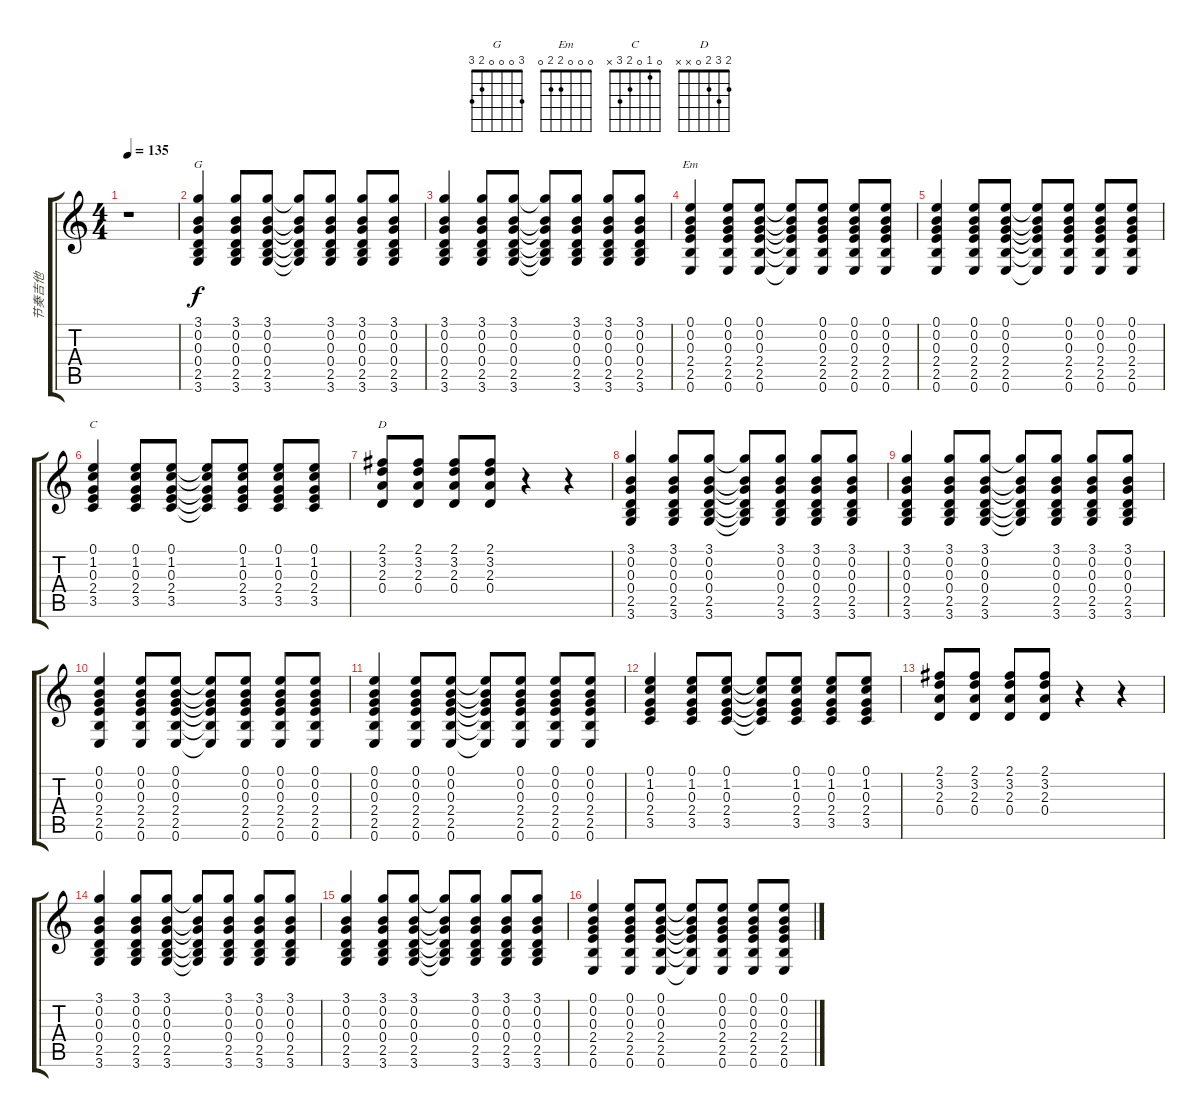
\track ("节奏吉他" "节奏吉他") {instrument electricguitarclean}
\staff {score tabs}
\tuning (E4 B3 G3 D3 A2 E2) {hide}
\chord ("G" 3 0 0 0 2 3)
\chord ("Em" 0 0 0 2 2 0)
\chord ("C" 0 1 0 2 3 x)
\chord ("D" 2 3 2 0 x x)
\ts (4 4)
\tempo 135
\clef g2
\ks c
r.1{dy f instrument electricguitarclean} |
(3.1 0.2 0.3 0.4 2.5 3.6).4{ch "G"} (3.1 0.2 0.3 0.4 2.5 3.6).8 (3.1 0.2 0.3 0.4 2.5 3.6).8 (3.1{t} 0.2{t} 0.3{t} 0.4{t} 2.5{t} 3.6{t}).8 (3.1 0.2 0.3 0.4 2.5 3.6).8 (3.1 0.2 0.3 0.4 2.5 3.6).8 (3.1 0.2 0.3 0.4 2.5 3.6).8 |
(3.1 0.2 0.3 0.4 2.5 3.6).4 (3.1 0.2 0.3 0.4 2.5 3.6).8 (3.1 0.2 0.3 0.4 2.5 3.6).8 (3.1{t} 0.2{t} 0.3{t} 0.4{t} 2.5{t} 3.6{t}).8 (3.1 0.2 0.3 0.4 2.5 3.6).8 (3.1 0.2 0.3 0.4 2.5 3.6).8 (3.1 0.2 0.3 0.4 2.5 3.6).8 |
(0.1 0.2 0.3 2.4 2.5 0.6).4{ch "Em"} (0.1 0.2 0.3 2.4 2.5 0.6).8 (0.1 0.2 0.3 2.4 2.5 0.6).8 (0.1{t} 0.2{t} 0.3{t} 2.4{t} 2.5{t} 0.6{t}).8 (0.1 0.2 0.3 2.4 2.5 0.6).8 (0.1 0.2 0.3 2.4 2.5 0.6).8 (0.1 0.2 0.3 2.4 2.5 0.6).8 |
(0.1 0.2 0.3 2.4 2.5 0.6).4 (0.1 0.2 0.3 2.4 2.5 0.6).8 (0.1 0.2 0.3 2.4 2.5 0.6).8 (0.1{t} 0.2{t} 0.3{t} 2.4{t} 2.5{t} 0.6{t}).8 (0.1 0.2 0.3 2.4 2.5 0.6).8 (0.1 0.2 0.3 2.4 2.5 0.6).8 (0.1 0.2 0.3 2.4 2.5 0.6).8 |
(0.1 1.2 0.3 2.4 3.5).4{ch "C"} (0.1 1.2 0.3 2.4 3.5).8 (0.1 1.2 0.3 2.4 3.5).8 (0.1{t} 1.2{t} 0.3{t} 2.4{t} 3.5{t}).8 (0.1 1.2 0.3 2.4 3.5).8 (0.1 1.2 0.3 2.4 3.5).8 (0.1 1.2 0.3 2.4 3.5).8 |
(2.1 3.2 2.3 0.4).8{ch "D"} (2.1 3.2 2.3 0.4).8 (2.1 3.2 2.3 0.4).8 (2.1 3.2 2.3 0.4).8 r.4 r.4 |
(3.1 0.2 0.3 0.4 2.5 3.6).4 (3.1 0.2 0.3 0.4 2.5 3.6).8 (3.1 0.2 0.3 0.4 2.5 3.6).8 (3.1{t} 0.2{t} 0.3{t} 0.4{t} 2.5{t} 3.6{t}).8 (3.1 0.2 0.3 0.4 2.5 3.6).8 (3.1 0.2 0.3 0.4 2.5 3.6).8 (3.1 0.2 0.3 0.4 2.5 3.6).8 |
(3.1 0.2 0.3 0.4 2.5 3.6).4 (3.1 0.2 0.3 0.4 2.5 3.6).8 (3.1 0.2 0.3 0.4 2.5 3.6).8 (3.1{t} 0.2{t} 0.3{t} 0.4{t} 2.5{t} 3.6{t}).8 (3.1 0.2 0.3 0.4 2.5 3.6).8 (3.1 0.2 0.3 0.4 2.5 3.6).8 (3.1 0.2 0.3 0.4 2.5 3.6).8 |
(0.1 0.2 0.3 2.4 2.5 0.6).4 (0.1 0.2 0.3 2.4 2.5 0.6).8 (0.1 0.2 0.3 2.4 2.5 0.6).8 (0.1{t} 0.2{t} 0.3{t} 2.4{t} 2.5{t} 0.6{t}).8 (0.1 0.2 0.3 2.4 2.5 0.6).8 (0.1 0.2 0.3 2.4 2.5 0.6).8 (0.1 0.2 0.3 2.4 2.5 0.6).8 |
(0.1 0.2 0.3 2.4 2.5 0.6).4 (0.1 0.2 0.3 2.4 2.5 0.6).8 (0.1 0.2 0.3 2.4 2.5 0.6).8 (0.1{t} 0.2{t} 0.3{t} 2.4{t} 2.5{t} 0.6{t}).8 (0.1 0.2 0.3 2.4 2.5 0.6).8 (0.1 0.2 0.3 2.4 2.5 0.6).8 (0.1 0.2 0.3 2.4 2.5 0.6).8 |
(0.1 1.2 0.3 2.4 3.5).4 (0.1 1.2 0.3 2.4 3.5).8 (0.1 1.2 0.3 2.4 3.5).8 (0.1{t} 1.2{t} 0.3{t} 2.4{t} 3.5{t}).8 (0.1 1.2 0.3 2.4 3.5).8 (0.1 1.2 0.3 2.4 3.5).8 (0.1 1.2 0.3 2.4 3.5).8 |
(2.1 3.2 2.3 0.4).8 (2.1 3.2 2.3 0.4).8 (2.1 3.2 2.3 0.4).8 (2.1 3.2 2.3 0.4).8 r.4 r.4 |
(3.1 0.2 0.3 0.4 2.5 3.6).4 (3.1 0.2 0.3 0.4 2.5 3.6).8 (3.1 0.2 0.3 0.4 2.5 3.6).8 (3.1{t} 0.2{t} 0.3{t} 0.4{t} 2.5{t} 3.6{t}).8 (3.1 0.2 0.3 0.4 2.5 3.6).8 (3.1 0.2 0.3 0.4 2.5 3.6).8 (3.1 0.2 0.3 0.4 2.5 3.6).8 |
(3.1 0.2 0.3 0.4 2.5 3.6).4 (3.1 0.2 0.3 0.4 2.5 3.6).8 (3.1 0.2 0.3 0.4 2.5 3.6).8 (3.1{t} 0.2{t} 0.3{t} 0.4{t} 2.5{t} 3.6{t}).8 (3.1 0.2 0.3 0.4 2.5 3.6).8 (3.1 0.2 0.3 0.4 2.5 3.6).8 (3.1 0.2 0.3 0.4 2.5 3.6).8 |
(0.1 0.2 0.3 2.4 2.5 0.6).4 (0.1 0.2 0.3 2.4 2.5 0.6).8 (0.1 0.2 0.3 2.4 2.5 0.6).8 (0.1{t} 0.2{t} 0.3{t} 2.4{t} 2.5{t} 0.6{t}).8 (0.1 0.2 0.3 2.4 2.5 0.6).8 (0.1 0.2 0.3 2.4 2.5 0.6).8 (0.1 0.2 0.3 2.4 2.5 0.6).8
